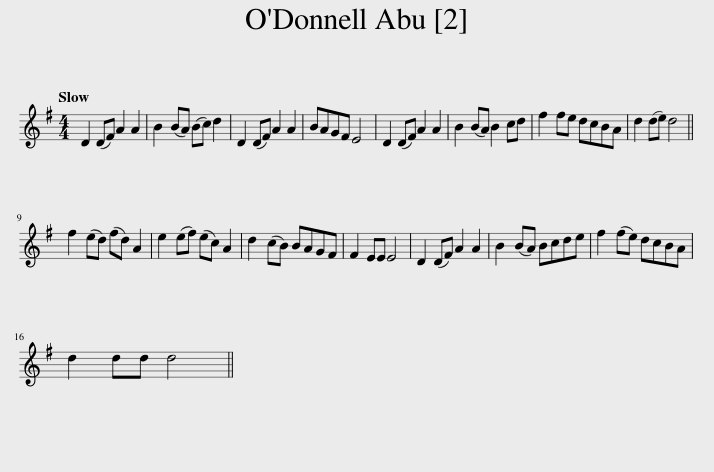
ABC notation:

X:1
L:1/8
Q:1/4=120
M:4/4
I:linebreak $
K:G
V:1 treble
V:1
 D2 (DF) A2 A2 | B2 (BA) (Bc) d2 | D2 (DF) A2 A2 | BAGF E4 | D2 (DF) A2 A2 | %5
 B2 (BA) B2 cd | f2 fe dcBA | d2 (de) d4 ||$ f2 (ed) (fd) A2 | e2 (ef) (ec) A2 | %10
 d2 (cB) BAGF | F2 EE E4 | D2 (DF) A2 A2 | B2 (BA) Bcde | f2 (fe) dcBA |$ %15
 d2 dd d4 || %16
